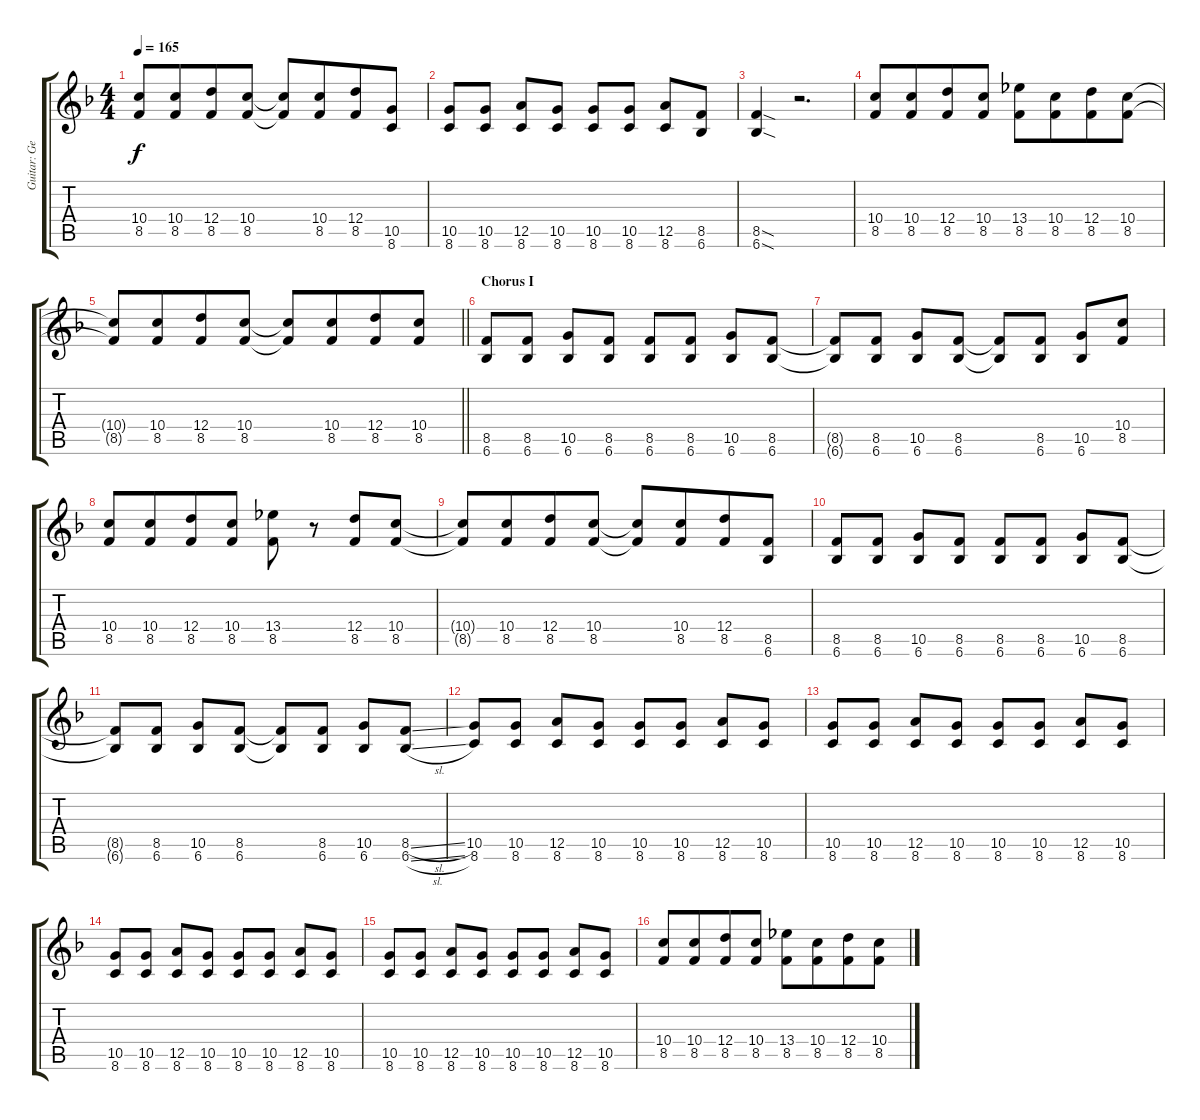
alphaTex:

\track ("Guitar: George" "Guitar: Ge") {instrument distortionguitar}
\staff {score tabs}
\tuning (E4 B3 G3 D3 A2 E2) {hide}
\ts (4 4)
\tempo 165
\clef g2
\ks f
(10.4{t} 8.5{t}).8{dy f} (10.4 8.5).8{beam merge} (12.4 8.5).8 (10.4 8.5).8 (10.4{t} 8.5{t}).8 (10.4 8.5).8{beam merge} (12.4 8.5).8 (10.5 8.6).8 |
(10.5 8.6).8 (10.5 8.6).8 (12.5 8.6).8 (10.5 8.6).8 (10.5 8.6).8 (10.5 8.6).8 (12.5 8.6).8 (8.5 6.6).8 |
(8.5{sod} 6.6{sod}).4 r.2{d} |
(10.4 8.5).8 (10.4 8.5).8{beam merge} (12.4 8.5).8 (10.4 8.5).8 (13.4 8.5).8 (10.4 8.5).8{beam merge} (12.4 8.5).8 (10.4 8.5).8 |
\barLineRight lightlight
(10.4{t} 8.5{t}).8 (10.4 8.5).8{beam merge} (12.4 8.5).8 (10.4 8.5).8 (10.4{t} 8.5{t}).8 (10.4 8.5).8{beam merge} (12.4 8.5).8 (10.4 8.5).8 |
\section ("" "Chorus I")
(8.5 6.6).8 (8.5 6.6).8 (10.5 6.6).8 (8.5 6.6).8 (8.5 6.6).8 (8.5 6.6).8 (10.5 6.6).8 (8.5 6.6).8 |
(8.5{t} 6.6{t}).8 (8.5 6.6).8 (10.5 6.6).8 (8.5 6.6).8 (8.5{t} 6.6{t}).8 (8.5 6.6).8 (10.5 6.6).8 (10.4 8.5).8 |
(10.4 8.5).8 (10.4 8.5).8{beam merge} (12.4 8.5).8 (10.4 8.5).8 (13.4 8.5).8 r.8{beam merge} (12.4 8.5).8 (10.4 8.5).8 |
(10.4{t} 8.5{t}).8 (10.4 8.5).8{beam merge} (12.4 8.5).8 (10.4 8.5).8 (10.4{t} 8.5{t}).8 (10.4 8.5).8{beam merge} (12.4 8.5).8 (8.5 6.6).8 |
(8.5 6.6).8 (8.5 6.6).8 (10.5 6.6).8 (8.5 6.6).8 (8.5 6.6).8 (8.5 6.6).8 (10.5 6.6).8 (8.5 6.6).8 |
(8.5{t} 6.6{t}).8 (8.5 6.6).8 (10.5 6.6).8 (8.5 6.6).8 (8.5{t} 6.6{t}).8 (8.5 6.6).8 (10.5 6.6).8 (8.5{sl} 6.6{sl}).8 |
(10.5 8.6).8 (10.5 8.6).8 (12.5 8.6).8 (10.5 8.6).8 (10.5 8.6).8 (10.5 8.6).8 (12.5 8.6).8 (10.5 8.6).8 |
(10.5 8.6).8 (10.5 8.6).8 (12.5 8.6).8 (10.5 8.6).8 (10.5 8.6).8 (10.5 8.6).8 (12.5 8.6).8 (10.5 8.6).8 |
(10.5 8.6).8 (10.5 8.6).8 (12.5 8.6).8 (10.5 8.6).8 (10.5 8.6).8 (10.5 8.6).8 (12.5 8.6).8 (10.5 8.6).8 |
(10.5 8.6).8 (10.5 8.6).8 (12.5 8.6).8 (10.5 8.6).8 (10.5 8.6).8 (10.5 8.6).8 (12.5 8.6).8 (10.5 8.6).8 |
(10.4 8.5).8 (10.4 8.5).8{beam merge} (12.4 8.5).8 (10.4 8.5).8 (13.4 8.5).8 (10.4 8.5).8{beam merge} (12.4 8.5).8 (10.4 8.5).8
